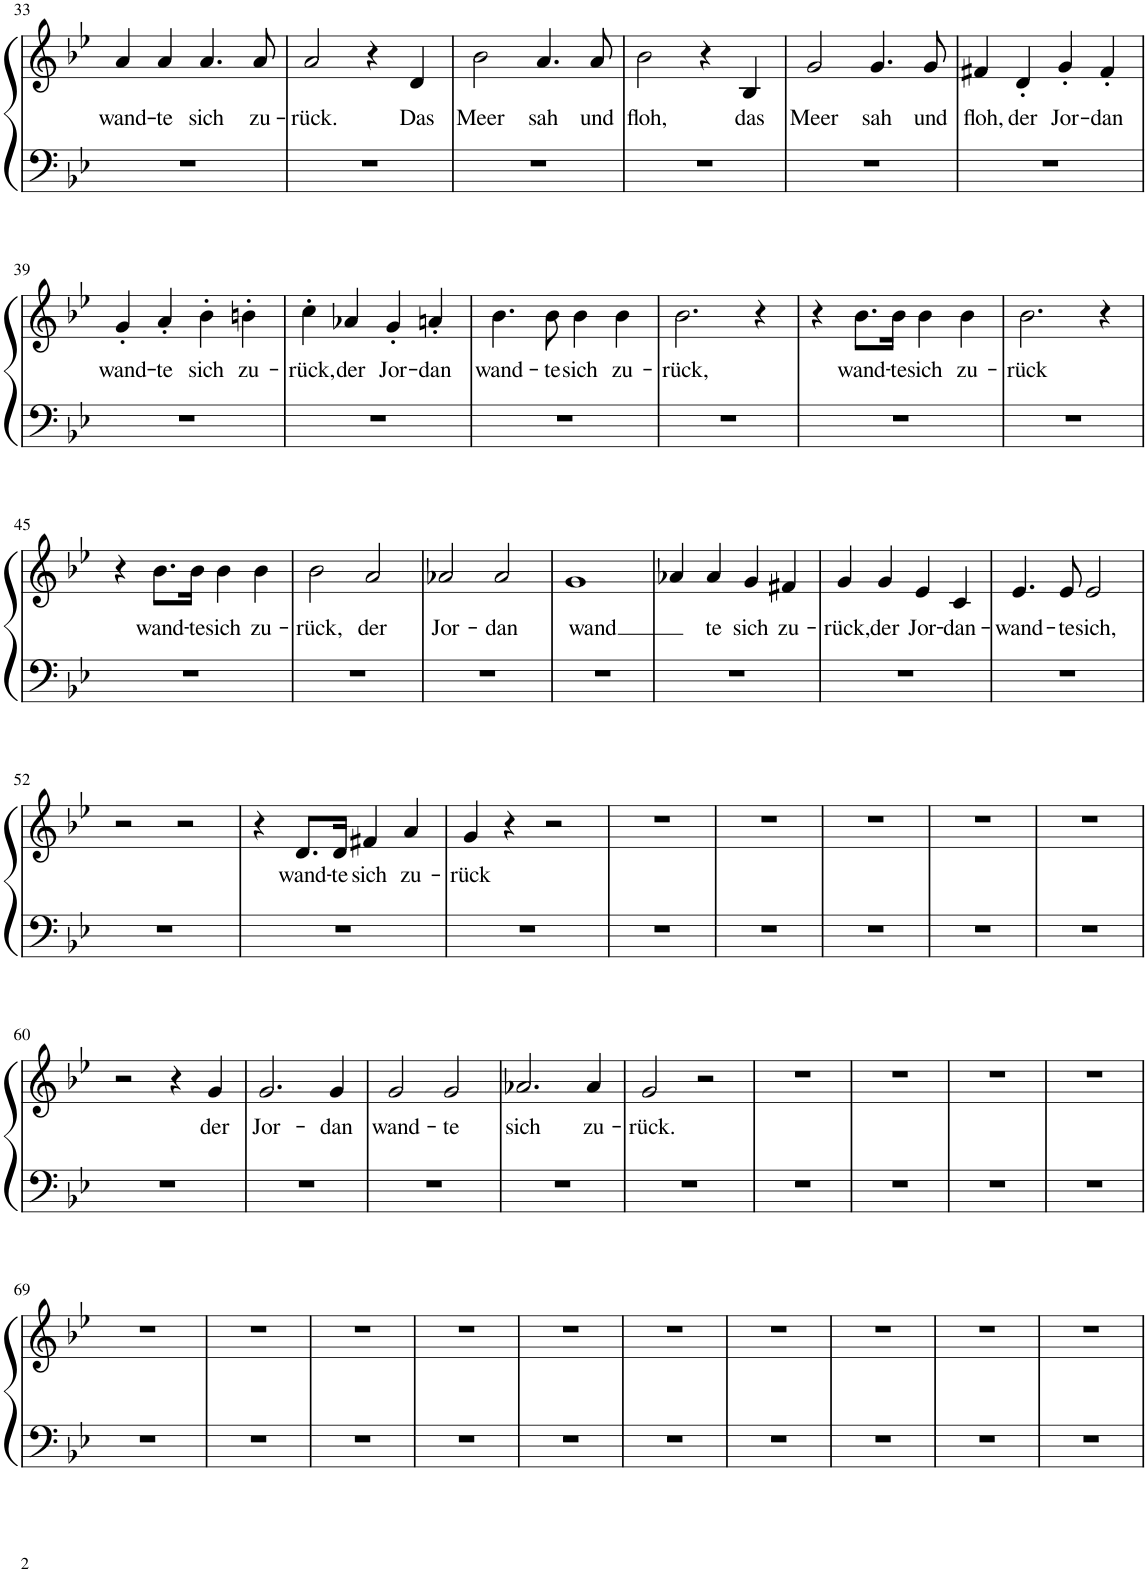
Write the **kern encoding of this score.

**kern	**kern	**text
*part1	*part1	*part1
*staff2	*staff1	*staff1
*I"Piano	*	*
*I'Pno.	*	*
!!LO:PB:g=z
*clefF4	*clefG2	*
*k[b-e-]	*k[b-e-]	*
*M4/4	*M4/4	*
*met(c)	*met(c)	*
=33	=33	=33
!	!	!LO:LY:b
1r	4a/	wand-
!	!	!LO:LY:b
.	4a/	-te
!	!	!LO:LY:b
.	4.a/	sich
!	!	!LO:LY:b
.	8a/	zu-
=34	=34	=34
!	!	!LO:LY:b
1r	2a/	-rück.
.	4r	.
!	!	!LO:LY:b
.	4d/	Das
=35	=35	=35
!	!	!LO:LY:b
1r	2b-\	Meer
!	!	!LO:LY:b
.	4.a/	sah
!	!	!LO:LY:b
.	8a/	und
=36	=36	=36
!	!	!LO:LY:b
1r	2b-\	floh,
.	4r	.
!	!	!LO:LY:b
.	4B-/	das
=37	=37	=37
!	!	!LO:LY:b
1r	2g/	Meer
!	!	!LO:LY:b
.	4.g/	sah
!	!	!LO:LY:b
.	8g/	und
=38	=38	=38
!	!	!LO:LY:b
1r	4f#X/	floh,
!	!	!LO:LY:b
.	4d'/	der
!	!	!LO:LY:b
.	4g'/	Jor-
!	!	!LO:LY:b
.	4f#'/	-dan
!!LO:LB:g=z
=39	=39	=39
!	!	!LO:LY:b
1r	4g'/	wand-
!	!	!LO:LY:b
.	4a'/	-te
!	!	!LO:LY:b
.	4b-'\	sich
!	!	!LO:LY:b
.	4bn'\	zu-
=40	=40	=40
!	!	!LO:LY:b
1r	4cc'\	-rück,
!	!	!LO:LY:b
.	4a-X/	der
!	!	!LO:LY:b
.	4g'/	Jor-
!	!	!LO:LY:b
.	4an'/	-dan
=41	=41	=41
!	!	!LO:LY:b
1r	4.b-\	wand-
!	!	!LO:LY:b
.	8b-\	-te
!	!	!LO:LY:b
.	4b-\	sich
!	!	!LO:LY:b
.	4b-\	zu-
=42	=42	=42
!	!	!LO:LY:b
1r	2.b-\	-rück,
.	4r	.
=43	=43	=43
1r	4r	.
!	!	!LO:LY:b
.	8.b-\L	wand-
!	!	!LO:LY:b
.	16b-\Jk	-te
!	!	!LO:LY:b
.	4b-\	sich
!	!	!LO:LY:b
.	4b-\	zu-
=44	=44	=44
!	!	!LO:LY:b
1r	2.b-\	-rück
.	4r	.
!!LO:LB:g=z
=45	=45	=45
1r	4r	.
!	!	!LO:LY:b
.	8.b-\L	-wand-
!	!	!LO:LY:b
.	16b-\Jk	-te
!	!	!LO:LY:b
.	4b-\	sich
!	!	!LO:LY:b
.	4b-\	zu-
=46	=46	=46
!	!	!LO:LY:b
1r	2b-\	-rück,
!	!	!LO:LY:b
.	2a/	der
=47	=47	=47
!	!	!LO:LY:b
1r	2a-X/	Jor-
!	!	!LO:LY:b
.	2a-/	-dan
=48	=48	=48
!	!	!LO:LY:b
1r	1g	wand
=49	=49	=49
1r	4a-X/	.
!	!	!LO:LY:b
.	4a-/	te
!	!	!LO:LY:b
.	4g/	sich
!	!	!LO:LY:b
.	4f#X/	zu-
=50	=50	=50
!	!	!LO:LY:b
1r	4g/	-rück,
!	!	!LO:LY:b
.	4g/	der
!	!	!LO:LY:b
.	4e-/	Jor-
!	!	!LO:LY:b
.	4c/	-dan-
=51	=51	=51
!	!	!LO:LY:b
1r	4.e-/	wand-
!	!	!LO:LY:b
.	8e-/	-te
!	!	!LO:LY:b
.	2e-/	sich,
!!LO:LB:g=z
=52	=52	=52
1r	2r	.
.	2r	.
=53	=53	=53
1r	4r	.
!	!	!LO:LY:b
.	8.d/L	wand-
!	!	!LO:LY:b
.	16d/Jk	-te
!	!	!LO:LY:b
.	4f#X/	sich
!	!	!LO:LY:b
.	4a/	zu-
=54	=54	=54
!	!	!LO:LY:b
1r	4g/	-rück
.	4r	.
.	2r	.
=55	=55	=55
1r	1r	.
=56	=56	=56
1r	1r	.
=57	=57	=57
1r	1r	.
=58	=58	=58
1r	1r	.
=59	=59	=59
1r	1r	.
!!LO:LB:g=z
=60	=60	=60
1r	2r	.
.	4r	.
!	!	!LO:LY:b
.	4g/	der
=61	=61	=61
!	!	!LO:LY:b
1r	2.g/	Jor-
!	!	!LO:LY:b
.	4g/	-dan
=62	=62	=62
!	!	!LO:LY:b
1r	2g/	wand-
!	!	!LO:LY:b
.	2g/	-te
=63	=63	=63
!	!	!LO:LY:b
1r	2.a-X/	sich
!	!	!LO:LY:b
.	4a-/	zu-
=64	=64	=64
!	!	!LO:LY:b
1r	2g/	-rück.
.	2r	.
=65	=65	=65
1r	1r	.
=66	=66	=66
1r	1r	.
=67	=67	=67
1r	1r	.
=68	=68	=68
1r	1r	.
!!LO:LB:g=z
=69	=69	=69
1r	1r	.
=70	=70	=70
1r	1r	.
=71	=71	=71
1r	1r	.
=72	=72	=72
1r	1r	.
=73	=73	=73
1r	1r	.
=74	=74	=74
1r	1r	.
=75	=75	=75
1r	1r	.
=76	=76	=76
1r	1r	.
=77	=77	=77
1r	1r	.
=78	=78	=78
1r	1r	.
=	=	=
*-	*-	*-
